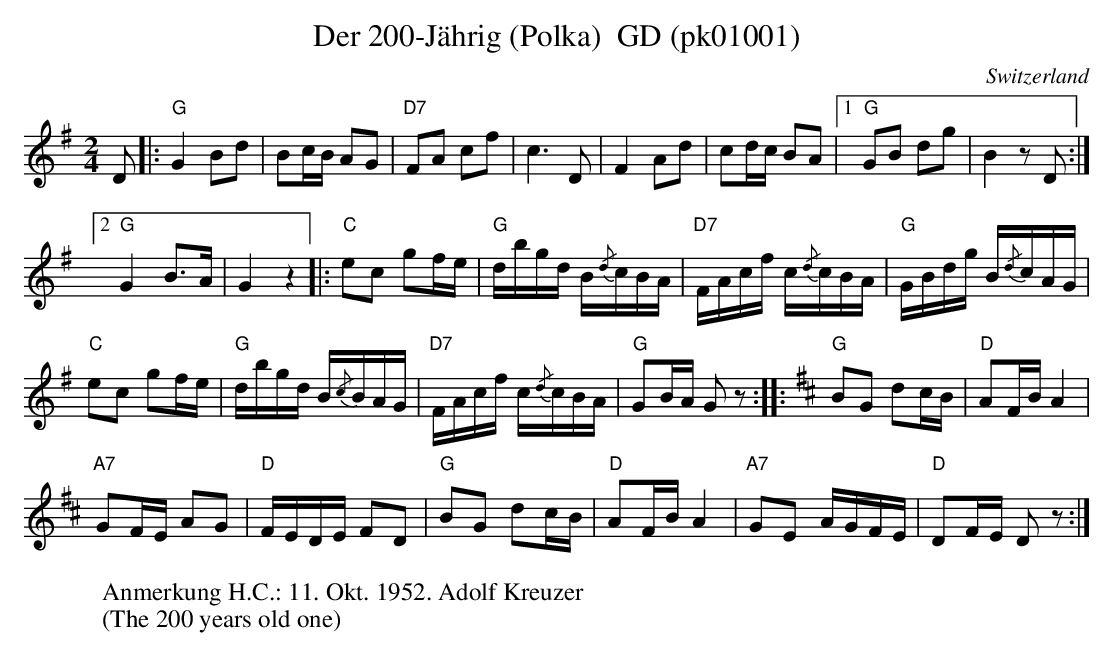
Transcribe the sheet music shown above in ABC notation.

X:1
T:Der 200-Jährig (Polka)  GD (pk01001)
O:Switzerland
M:2/4
L:1/16
K:G major
D2 |: "G"G4 B2d2 | B2cB A2G2 | "D7"F2A2 c2f2 | c6D2 | F4A2d2 | c2dc B2A2 |1 "G"G2B2 d2g2 | B4z2D2 :|2
"G"G4B3A | G4z4 |: "C"e2c2 g2fe | "G"dbgd B{/d}cBA | "D7"FAcf c{/d}cBA | "G"GBdg B{/d}cAG |
"C"e2c2 g2fe | "G"dbgd B{/c}BAG | "D7"FAcf c{/d}cBA | "G"G2BA G2z2 :: [K:D] "G"B2G2 d2cB | "D"A2FBA4 |
"A7"G2FE A2G2 | "D"FEDE F2D2 | "G"B2G2 d2cB | "D"A2FBA4 | "A7"G2E2 AGFE | "D"D2FE D2z2 :|
W:Anmerkung H.C.: 11. Okt. 1952. Adolf Kreuzer
W: (The 200 years old one)
